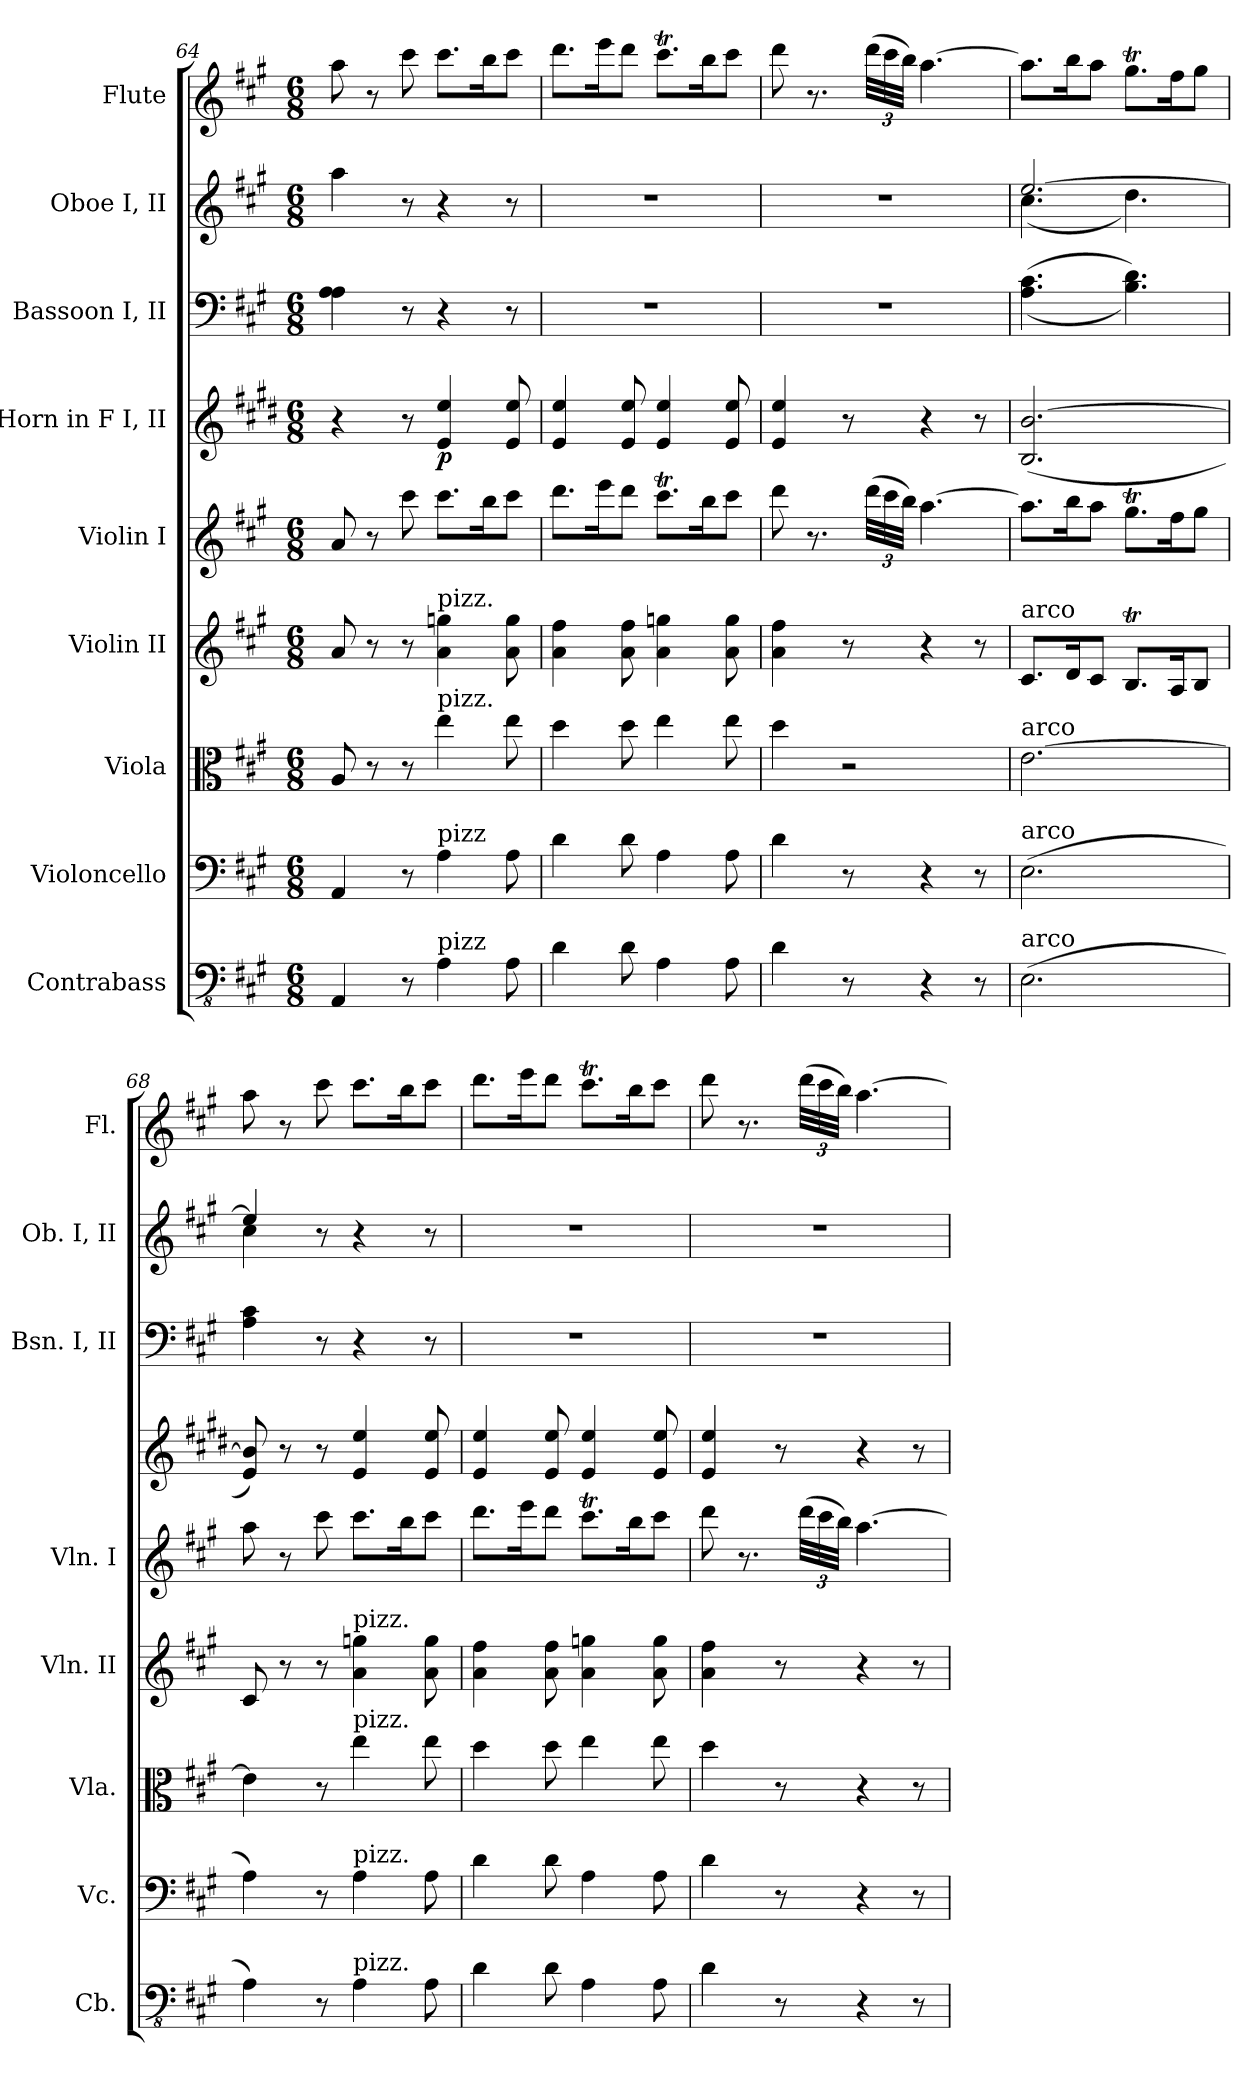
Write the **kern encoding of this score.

**kern	**kern	**kern	**kern	**kern	**kern	**dynam	**kern	**kern	**kern
*part9	*part8	*part7	*part6	*part5	*part4	*part4	*part3	*part2	*part1
*staff9	*staff8	*staff7	*staff6	*staff5	*staff4	*staff4	*staff3	*staff2	*staff1
*I"Contrabass	*I"Violoncello	*I"Viola	*I"Violin II	*I"Violin I	*I"Horn in F I, II	*	*I"Bassoon I, II	*I"Oboe I, II	*I"Flute
*I'Cb.	*I'Vc.	*I'Vla.	*I'Vln. II	*I'Vln. I	*	*	*I'Bsn. I, II	*I'Ob. I, II	*I'Fl.
*clefFv4	*clefF4	*clefC3	*clefG2	*clefG2	*clefG2	*	*clefF4	*clefG2	*clefG2
*	*	*	*	*	*ITrd4c7	*	*	*	*
*k[f#c#g#]	*k[f#c#g#]	*k[f#c#g#]	*k[f#c#g#]	*k[f#c#g#]	*k[f#c#g#]	*	*k[f#c#g#]	*k[f#c#g#]	*k[f#c#g#]
*M6/8	*M6/8	*M6/8	*M6/8	*M6/8	*M6/8	*	*M6/8	*M6/8	*M6/8
=64	=64	=64	=64	=64	=64	=64	=64	=64	=64
4AAA/	4AA/	8A/	8a/	8a/	4r	.	4A\ 4A\	4aa\	8aa\
.	.	8r	8r	8r	.	.	.	.	8r
8r	8r	8r	8r	8ccc#\	8r	.	8r	8r	8ccc#\
!	!	!	!LO:TX:a:t=pizz.	!	!	!	!	!	!
!	!	!LO:TX:a:t=pizz.	!	!	!	!	!	!	!
!	!LO:TX:a:t=pizz	!	!	!	!	!	!	!	!
!LO:TX:a:t=pizz	!	!	!	!	!	!	!	!	!
!	!	!	!	!	!	!LO:DY:b	!	!	!
4AA\	4A\	4ee\	4a\ 4ggn\	8.ccc#\L	4A/ 4a/	p	4r	4r	8.ccc#\L
.	.	.	.	16bb\K	.	.	.	.	16bb\K
8AA\	8A\	8ee\	8a\ 8gg\	8ccc#\J	8A/ 8a/	.	8r	8r	8ccc#\J
=65	=65	=65	=65	=65	=65	=65	=65	=65	=65
4D\	4d\	4dd\	4a\ 4ff#\	8.ddd\L	4A/ 4a/	.	2.r	2.r	8.ddd\L
.	.	.	.	16eee\K	.	.	.	.	16eee\K
8D\	8d\	8dd\	8a\ 8ff#\	8ddd\J	8A/ 8a/	.	.	.	8ddd\J
4AA\	4A\	4ee\	4a\ 4ggn\	8.ccc#t\L	4A/ 4a/	.	.	.	8.ccc#t\L
.	.	.	.	16bb\K	.	.	.	.	16bb\K
8AA\	8A\	8ee\	8a\ 8gg\	8ccc#\J	8A/ 8a/	.	.	.	8ccc#\J
=66	=66	=66	=66	=66	=66	=66	=66	=66	=66
4D\	4d\	4dd\	4a\ 4ff#\	8ddd\	4A/ 4a/	.	2.r	2.r	8ddd\
.	.	.	.	8.r	.	.	.	.	8.r
8r	8r	2r	8r	.	8r	.	.	.	.
*	*	*	*	*Xbrackettup	*	*	*	*	*Xbrackettup
.	.	.	.	(>48ddd\LLL	.	.	.	.	(>48ddd\LLL
.	.	.	.	48ccc#\	.	.	.	.	48ccc#\
.	.	.	.	48bb\JJJ)	.	.	.	.	48bb\JJJ)
4r	4r	.	4r	[4.aa\	4r	.	.	.	[4.aa\
8r	8r	.	8r	.	8r	.	.	.	.
=67	=67	=67	=67	=67	=67	=67	=67	=67	=67
*	*	*	*	*	*	*	*	*^	*
!	!	!	!LO:TX:a:t=arco	!	!	!	!	!	!	!
!	!	!LO:TX:a:t=arco	!	!	!	!	!	!	!	!
!	!LO:TX:a:t=arco	!	!	!	!	!	!	!	!	!
!LO:TX:a:t=arco	!	!	!	!	!	!	!	!	!	!
(>2.EE\	(>2.E\	[2.e\	8.c#/L	8.aa\L]	(<2.E/ [2.e/	.	(>(<4.A\ 4.c#\	[2.ee/	(<4.cc#\	8.aa\L]
.	.	.	16d/K	16bb\K	.	.	.	.	.	16bb\K
.	.	.	8c#/J	8aa\J	.	.	.	.	.	8aa\J
.	.	.	8.BT/L	8.gg#t\L	.	.	4.B\ 4.d\))	.	4.dd\)	8.gg#t\L
.	.	.	16A/K	16ff#\K	.	.	.	.	.	16ff#\K
.	.	.	8B/J	8gg#\J	.	.	.	.	.	8gg#\J
!!LO:PB:g=z
=68	=68	=68	=68	=68	=68	=68	=68	=68	=68	=68
4AA\)	4A\)	4e\]	8c#/	8aa\	8A/ 8e/])	.	4A\ 4c#\	4ee/]	4cc#\	8aa\
.	.	.	8r	8r	8r	.	.	.	.	8r
8r	8r	8r	8r	8ccc#\	8r	.	8r	8r	8ryy	8ccc#\
!	!	!	!LO:TX:a:t=pizz.	!	!	!	!	!	!	!
!	!	!LO:TX:a:t=pizz.	!	!	!	!	!	!	!	!
!	!LO:TX:a:t=pizz.	!	!	!	!	!	!	!	!	!
!LO:TX:a:t=pizz.	!	!	!	!	!	!	!	!	!	!
4AA\	4A\	4ee\	4a\ 4ggn\	8.ccc#\L	4A/ 4a/	.	4r	4r	4ryy	8.ccc#\L
.	.	.	.	16bb\K	.	.	.	.	.	16bb\K
8AA\	8A\	8ee\	8a\ 8gg\	8ccc#\J	8A/ 8a/	.	8r	8r	8ryy	8ccc#\J
*	*	*	*	*	*	*	*	*v	*v	*
=69	=69	=69	=69	=69	=69	=69	=69	=69	=69
4D\	4d\	4dd\	4a\ 4ff#\	8.ddd\L	4A/ 4a/	.	2.r	2.r	8.ddd\L
.	.	.	.	16eee\K	.	.	.	.	16eee\K
8D\	8d\	8dd\	8a\ 8ff#\	8ddd\J	8A/ 8a/	.	.	.	8ddd\J
4AA\	4A\	4ee\	4a\ 4ggn\	8.ccc#t\L	4A/ 4a/	.	.	.	8.ccc#t\L
.	.	.	.	16bb\K	.	.	.	.	16bb\K
8AA\	8A\	8ee\	8a\ 8gg\	8ccc#\J	8A/ 8a/	.	.	.	8ccc#\J
=70	=70	=70	=70	=70	=70	=70	=70	=70	=70
4D\	4d\	4dd\	4a\ 4ff#\	8ddd\	4A/ 4a/	.	2.r	2.r	8ddd\
.	.	.	.	8.r	.	.	.	.	8.r
8r	8r	8r	8r	.	8r	.	.	.	.
.	.	.	.	(>48ddd\LLL	.	.	.	.	(>48ddd\LLL
.	.	.	.	48ccc#\	.	.	.	.	48ccc#\
.	.	.	.	48bb\JJJ)	.	.	.	.	48bb\JJJ)
4r	4r	4r	4r	[4.aa\	4r	.	.	.	[4.aa\
8r	8r	8r	8r	.	8r	.	.	.	.
=	=	=	=	=	=	=	=	=	=
*-	*-	*-	*-	*-	*-	*-	*-	*-	*-
